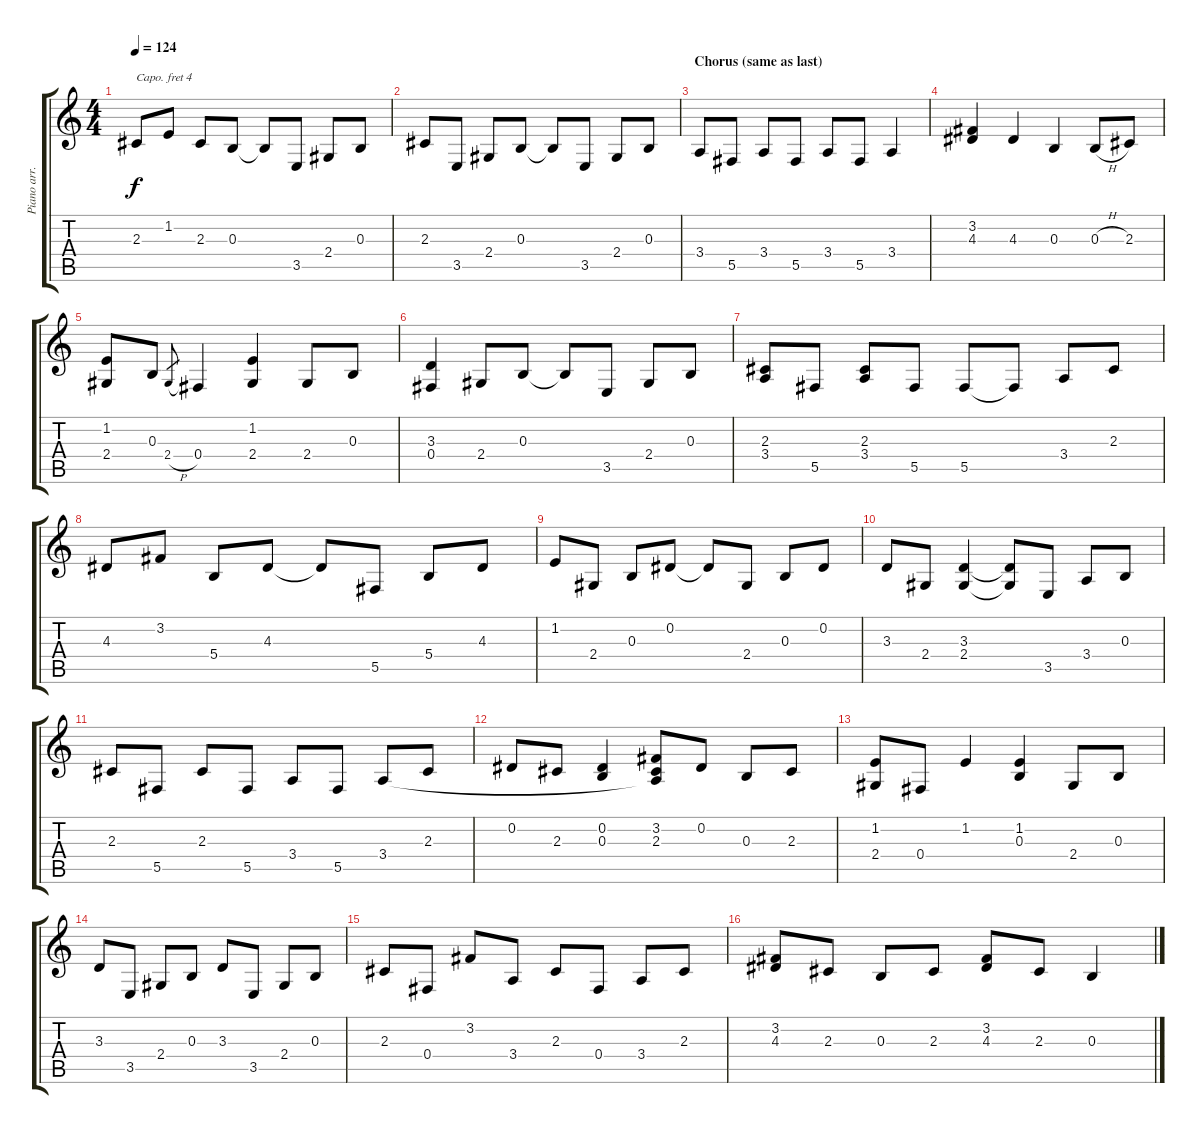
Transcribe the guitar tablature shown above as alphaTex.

\track ("Piano arr. for Gtr." "Piano arr.") {instrument acousticgrandpiano}
\staff {score tabs}
\capo 4
\tuning (E4 B3 G3 D3 A2 E2) {hide}
\ts (4 4)
\tempo 124
\clef g2
\ks c
2.3.8{dy f} 1.2.8 2.3.8 0.3.8 0.3{t}.8 3.5.8 2.4.8 0.3.8 |
2.3.8 3.5.8 2.4.8 0.3.8 0.3{t}.8 3.5.8 2.4.8 0.3.8 |
\section ("" "Chorus (same as last)")
3.4.8 5.5.8 3.4.8 5.5.8 3.4.8 5.5.8 3.4.4 |
(3.2 4.3).4 4.3.4 0.3.4 0.3{h}.8 2.3.8 |
(1.2 2.4).8 0.3.8 2.4{h}.8{gr} 0.4.4 (1.2 2.4).4 2.4.8 0.3.8 |
(3.3 0.4).4 2.4.8 0.3.8 0.3{t}.8 3.5.8 2.4.8 0.3.8 |
(2.3 3.4).8 5.5.8 (2.3 3.4).8 5.5.8 5.5.8 5.5{t}.8 3.4.8 2.3.8 |
4.3.8 3.2.8 5.4.8 4.3.8 4.3{t}.8 5.5.8 5.4.8 4.3.8 |
1.2.8 2.4.8 0.3.8 0.2.8 0.2{t}.8 2.4.8 0.3.8 0.2.8 |
3.3.8 2.4.8 (3.3 2.4).4 (3.3{t} 2.4{t}).8 3.5.8 3.4.8 0.3.8 |
2.3.8 5.5.8 2.3.8 5.5.8 3.4.8 5.5.8 3.4.8 2.3.8 |
0.2.8 2.3.8 (0.2 0.3).4 (3.2 2.3 3.4{t}).8 0.2.8 0.3.8 2.3.8 |
(1.2 2.4).8 0.4.8 1.2.4 (1.2 0.3).4 2.4.8 0.3.8 |
3.3.8 3.5.8 2.4.8 0.3.8 3.3.8 3.5.8 2.4.8 0.3.8 |
2.3.8 0.4.8 3.2.8 3.4.8 2.3.8 0.4.8 3.4.8 2.3.8 |
(3.2 4.3).8 2.3.8 0.3.8 2.3.8 (3.2 4.3).8 2.3.8 0.3.4
